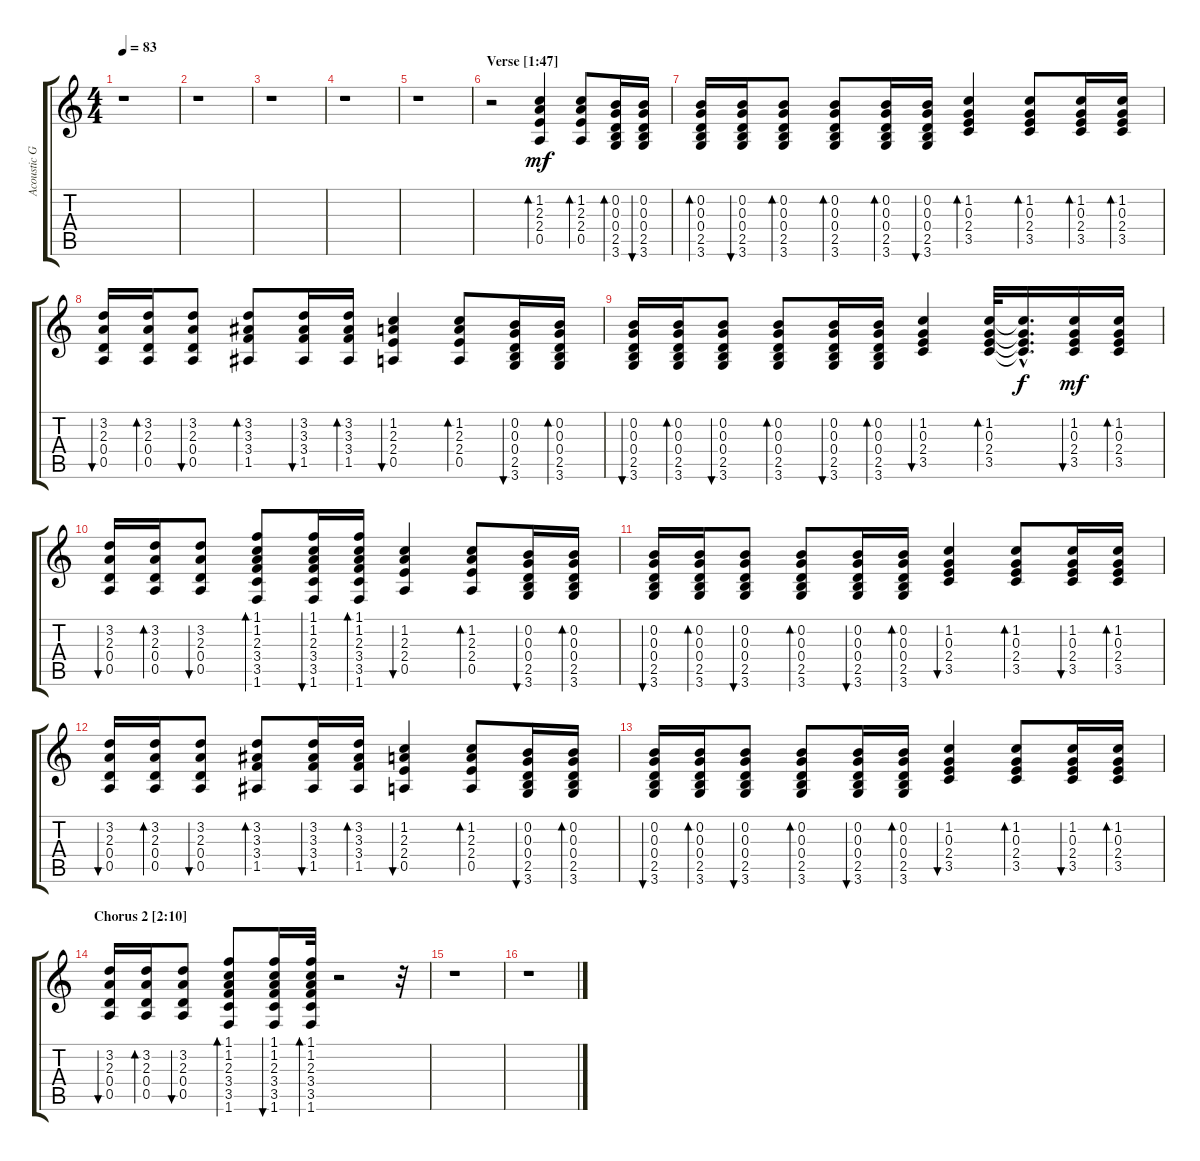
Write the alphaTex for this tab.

\track ("Acoustic Guitar" "Acoustic G") {instrument acousticguitarnylon}
\staff {score tabs}
\tuning (E4 B3 G3 D3 A2 E2) {hide}
\ts (4 4)
\tempo 83
\clef g2
\ks c
r.1{dy mf} |
r.1 |
r.1 |
r.1 |
r.1 |
\section ("" "Verse [1:47]")
r.2 (1.2 2.3 2.4 0.5).4{bd 60} (1.2 2.3 2.4 0.5).8{bd 60} (0.2 0.3 0.4 2.5 3.6).16{bd 60} (0.2 0.3 0.4 2.5 3.6).16{bu 60} |
(0.2 0.3 0.4 2.5 3.6).16{bd 60} (0.2 0.3 0.4 2.5 3.6).16{bu 60} (0.2 0.3 0.4 2.5 3.6).8{bd 60} (0.2 0.3 0.4 2.5 3.6).8{bd 60} (0.2 0.3 0.4 2.5 3.6).16{bd 60} (0.2 0.3 0.4 2.5 3.6).16{bu 60} (1.2 0.3 2.4 3.5).4{bd 60} (1.2 0.3 2.4 3.5).8{bd 60} (1.2 0.3 2.4 3.5).16{bd 60} (1.2 0.3 2.4 3.5).16{bd 60} |
(3.2 2.3 0.4 0.5).16{bu 60} (3.2 2.3 0.4 0.5).16{bd 60} (3.2 2.3 0.4 0.5).8{bu 60} (3.2 3.3 3.4 1.5).8{bd 60} (3.2 3.3 3.4 1.5).16{bu 60} (3.2 3.3 3.4 1.5).16{bd 60} (1.2 2.3 2.4 0.5).4{bu 60} (1.2 2.3 2.4 0.5).8{bd 60} (0.2 0.3 0.4 2.5 3.6).16{bu 60} (0.2 0.3 0.4 2.5 3.6).16{bd 60} |
(0.2 0.3 0.4 2.5 3.6).16{bu 60} (0.2 0.3 0.4 2.5 3.6).16{bd 60} (0.2 0.3 0.4 2.5 3.6).8{bu 60} (0.2 0.3 0.4 2.5 3.6).8{bd 60} (0.2 0.3 0.4 2.5 3.6).16{bu 60} (0.2 0.3 0.4 2.5 3.6).16{bd 60} (1.2 0.3 2.4 3.5).4{bu 60} (1.2 0.3 2.4 3.5).32{bd 60} (1.2{hac t} 0.3{hac t} 2.4{hac t} 3.5{hac t}).16{d dy f} (1.2 0.3 2.4 3.5).16{bu 60 dy mf} (1.2 0.3 2.4 3.5).16{bd 60} |
(3.2 2.3 0.4 0.5).16{bu 60} (3.2 2.3 0.4 0.5).16{bd 60} (3.2 2.3 0.4 0.5).8{bu 60} (1.1 1.2 2.3 3.4 3.5 1.6).8{bd 60} (1.1 1.2 2.3 3.4 3.5 1.6).16{bu 60} (1.1 1.2 2.3 3.4 3.5 1.6).16{bd 60} (1.2 2.3 2.4 0.5).4{bu 60} (1.2 2.3 2.4 0.5).8{bd 60} (0.2 0.3 0.4 2.5 3.6).16{bu 60} (0.2 0.3 0.4 2.5 3.6).16{bd 60} |
(0.2 0.3 0.4 2.5 3.6).16{bu 60} (0.2 0.3 0.4 2.5 3.6).16{bd 60} (0.2 0.3 0.4 2.5 3.6).8{bu 60} (0.2 0.3 0.4 2.5 3.6).8{bd 60} (0.2 0.3 0.4 2.5 3.6).16{bu 60} (0.2 0.3 0.4 2.5 3.6).16{bd 60} (1.2 0.3 2.4 3.5).4{bu 60} (1.2 0.3 2.4 3.5).8{bd 60} (1.2 0.3 2.4 3.5).16{bu 60} (1.2 0.3 2.4 3.5).16{bd 60} |
(3.2 2.3 0.4 0.5).16{bu 60} (3.2 2.3 0.4 0.5).16{bd 60} (3.2 2.3 0.4 0.5).8{bu 60} (3.2 3.3 3.4 1.5).8{bd 60} (3.2 3.3 3.4 1.5).16{bu 60} (3.2 3.3 3.4 1.5).16{bd 60} (1.2 2.3 2.4 0.5).4{bu 60} (1.2 2.3 2.4 0.5).8{bd 60} (0.2 0.3 0.4 2.5 3.6).16{bu 60} (0.2 0.3 0.4 2.5 3.6).16{bd 60} |
(0.2 0.3 0.4 2.5 3.6).16{bu 60} (0.2 0.3 0.4 2.5 3.6).16{bd 60} (0.2 0.3 0.4 2.5 3.6).8{bu 60} (0.2 0.3 0.4 2.5 3.6).8{bd 60} (0.2 0.3 0.4 2.5 3.6).16{bu 60} (0.2 0.3 0.4 2.5 3.6).16{bd 60} (1.2 0.3 2.4 3.5).4{bu 60} (1.2 0.3 2.4 3.5).8{bd 60} (1.2 0.3 2.4 3.5).16{bu 60} (1.2 0.3 2.4 3.5).16{bd 60} |
\section ("" "Chorus 2 [2:10]")
(3.2 2.3 0.4 0.5).16{bu 60} (3.2 2.3 0.4 0.5).16{bd 60} (3.2 2.3 0.4 0.5).8{bu 60} (1.1 1.2 2.3 3.4 3.5 1.6).8{bd 60} (1.1 1.2 2.3 3.4 3.5 1.6).16{bu 60} (1.1 1.2 2.3 3.4 3.5 1.6).32{bd 60} r.2 r.32 |
r.1 |
r.1
